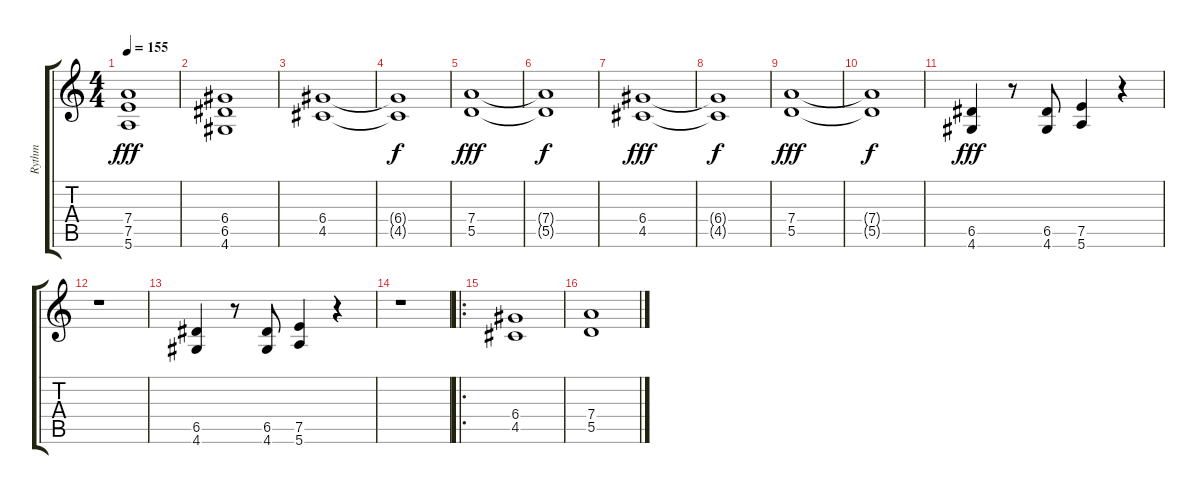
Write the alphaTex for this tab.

\track ("Rythm" "Rythm") {instrument distortionguitar}
\staff {score tabs}
\tuning (E4 B3 G3 D3 A2 E2) {hide}
\ts (4 4)
\tempo 155
\clef g2
\ks c
(7.4 7.5 5.6).1{dy fff} |
(6.4 6.5 4.6).1 |
(6.4 4.5).1 |
(6.4{t} 4.5{t}).1{dy f} |
(7.4 5.5).1{dy fff} |
(7.4{t} 5.5{t}).1{dy f} |
(6.4 4.5).1{dy fff} |
(6.4{t} 4.5{t}).1{dy f} |
(7.4 5.5).1{dy fff} |
(7.4{t} 5.5{t}).1{dy f} |
(6.5 4.6).4{dy fff} r.8 (6.5 4.6).8 (7.5 5.6).4 r.4 |
r.1 |
(6.5 4.6).4 r.8 (6.5 4.6).8 (7.5 5.6).4 r.4 |
r.1 |
\ro
(6.4 4.5).1 |
(7.4 5.5).1
